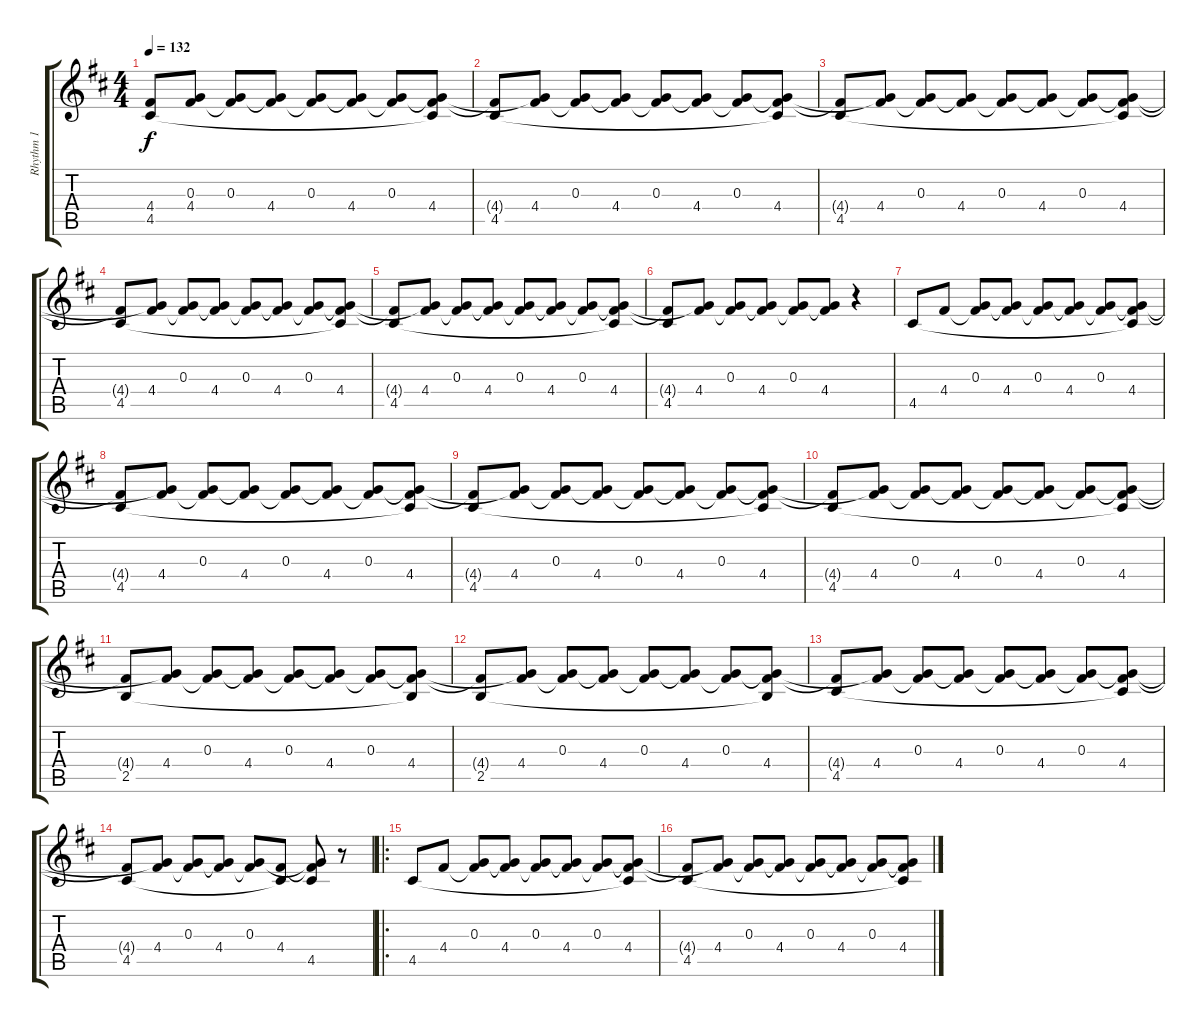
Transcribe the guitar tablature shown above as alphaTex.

\track ("Rhythm 1" "Rhythm 1") {instrument electricguitarjazz}
\staff {score tabs}
\tuning (E4 B3 G3 D3 A2 E2) {hide}
\ts (4 4)
\tempo 132
\clef g2
\ks bminor
(4.4{t} 4.5).8{dy f} (0.3{t} 4.4).8 (0.3 4.4{t}).8 (0.3{t} 4.4).8 (0.3 4.4{t}).8 (0.3{t} 4.4).8 (0.3 4.4{t}).8 (0.3{t} 4.4 4.5{t}).8 |
(4.4{t} 4.5).8 (0.3{t} 4.4).8 (0.3 4.4{t}).8 (0.3{t} 4.4).8 (0.3 4.4{t}).8 (0.3{t} 4.4).8 (0.3 4.4{t}).8 (0.3{t} 4.4 4.5{t}).8 |
(4.4{t} 4.5).8 (0.3{t} 4.4).8 (0.3 4.4{t}).8 (0.3{t} 4.4).8 (0.3 4.4{t}).8 (0.3{t} 4.4).8 (0.3 4.4{t}).8 (0.3{t} 4.4 4.5{t}).8 |
(4.4{t} 4.5).8 (0.3{t} 4.4).8 (0.3 4.4{t}).8 (0.3{t} 4.4).8 (0.3 4.4{t}).8 (0.3{t} 4.4).8 (0.3 4.4{t}).8 (0.3{t} 4.4 4.5{t}).8 |
(4.4{t} 4.5).8 (0.3{t} 4.4).8 (0.3 4.4{t}).8 (0.3{t} 4.4).8 (0.3 4.4{t}).8 (0.3{t} 4.4).8 (0.3 4.4{t}).8 (0.3{t} 4.4 4.5{t}).8 |
(4.4{t} 4.5).8 (0.3{t} 4.4).8 (0.3 4.4{t}).8 (0.3{t} 4.4).8 (0.3 4.4{t}).8 (0.3{t} 4.4).8 r.4 |
4.5.8 4.4.8 (0.3 4.4{t}).8 (0.3{t} 4.4).8 (0.3 4.4{t}).8 (0.3{t} 4.4).8 (0.3 4.4{t}).8 (0.3{t} 4.4 4.5{t}).8 |
(4.4{t} 4.5).8 (0.3{t} 4.4).8 (0.3 4.4{t}).8 (0.3{t} 4.4).8 (0.3 4.4{t}).8 (0.3{t} 4.4).8 (0.3 4.4{t}).8 (0.3{t} 4.4 4.5{t}).8 |
(4.4{t} 4.5).8 (0.3{t} 4.4).8 (0.3 4.4{t}).8 (0.3{t} 4.4).8 (0.3 4.4{t}).8 (0.3{t} 4.4).8 (0.3 4.4{t}).8 (0.3{t} 4.4 4.5{t}).8 |
(4.4{t} 4.5).8 (0.3{t} 4.4).8 (0.3 4.4{t}).8 (0.3{t} 4.4).8 (0.3 4.4{t}).8 (0.3{t} 4.4).8 (0.3 4.4{t}).8 (0.3{t} 4.4 4.5{t}).8 |
(4.4{t} 2.5).8 (0.3{t} 4.4).8 (0.3 4.4{t}).8 (0.3{t} 4.4).8 (0.3 4.4{t}).8 (0.3{t} 4.4).8 (0.3 4.4{t}).8 (0.3{t} 4.4 2.5{t}).8 |
(4.4{t} 2.5).8 (0.3{t} 4.4).8 (0.3 4.4{t}).8 (0.3{t} 4.4).8 (0.3 4.4{t}).8 (0.3{t} 4.4).8 (0.3 4.4{t}).8 (0.3{t} 4.4 2.5{t}).8 |
(4.4{t} 4.5).8 (0.3{t} 4.4).8 (0.3 4.4{t}).8 (0.3{t} 4.4).8 (0.3 4.4{t}).8 (0.3{t} 4.4).8 (0.3 4.4{t}).8 (0.3{t} 4.4 4.5{t}).8 |
(4.4{t} 4.5).8 (0.3{t} 4.4).8 (0.3 4.4{t}).8 (0.3{t} 4.4).8 (0.3 4.4{t}).8 (4.4 4.5{t}).8 (0.3{t} 4.4{t} 4.5).8 r.8 |
\ro
4.5.8 4.4.8 (0.3 4.4{t}).8 (0.3{t} 4.4).8 (0.3 4.4{t}).8 (0.3{t} 4.4).8 (0.3 4.4{t}).8 (0.3{t} 4.4 4.5{t}).8 |
(4.4{t} 4.5).8 (0.3{t} 4.4).8 (0.3 4.4{t}).8 (0.3{t} 4.4).8 (0.3 4.4{t}).8 (0.3{t} 4.4).8 (0.3 4.4{t}).8 (0.3{t} 4.4 4.5{t}).8
